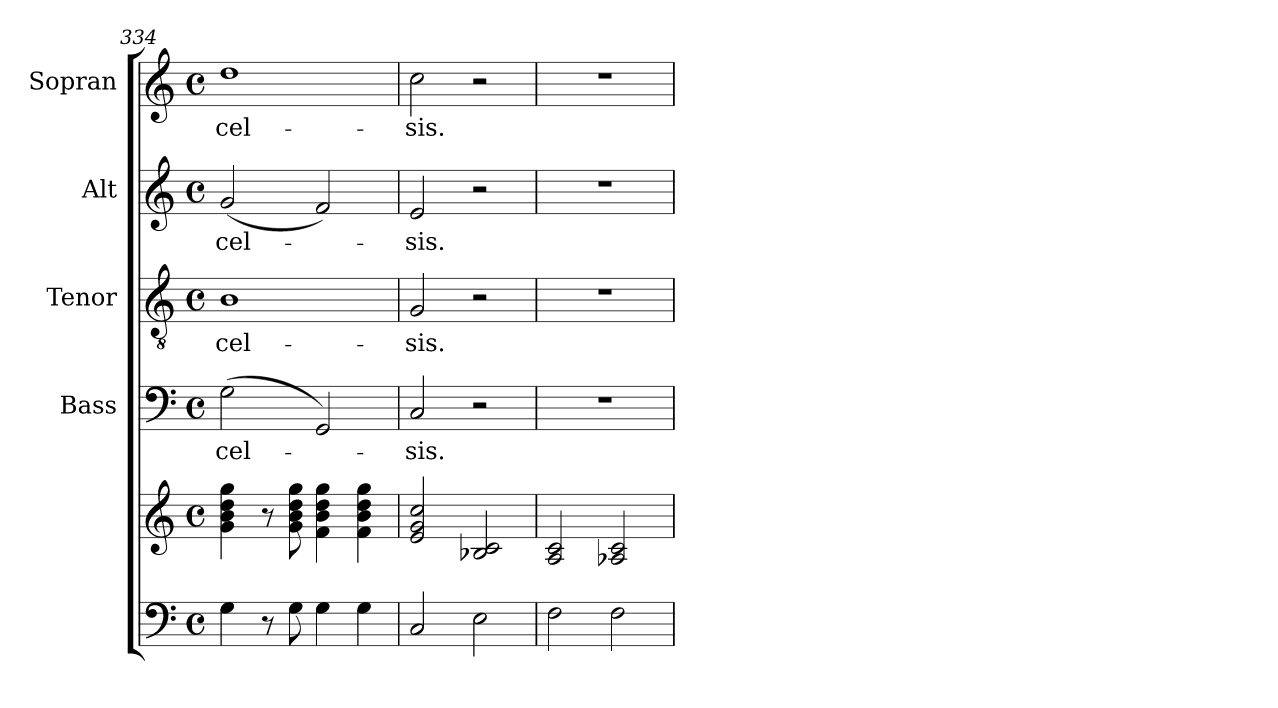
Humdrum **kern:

**kern	**kern	**kern	**text	**kern	**text	**kern	**text	**kern	**text
*part5	*part5	*part4	*part4	*part3	*part3	*part2	*part2	*part1	*part1
*staff6	*staff5	*staff4	*staff4	*staff3	*staff3	*staff2	*staff2	*staff1	*staff1
*	*	*I"Bass	*	*I"Tenor	*	*I"Alt	*	*I"Sopran	*
*	*	*I'B.	*	*I'T.	*	*I'A.	*	*I'S.	*
*clefF4	*clefG2	*clefF4	*	*clefGv2	*	*clefG2	*	*clefG2	*
*k[]	*k[]	*k[]	*	*k[]	*	*k[]	*	*k[]	*
*C:	*C:	*C:	*	*C:	*	*C:	*	*C:	*
*M4/4	*M4/4	*M4/4	*	*M4/4	*	*M4/4	*	*M4/4	*
*met(c)	*met(c)	*met(c)	*	*met(c)	*	*met(c)	*	*met(c)	*
=334	=334	=334	=334	=334	=334	=334	=334	=334	=334
!	!	!	!LO:LY:b	!	!LO:LY:b	!	!LO:LY:b	!	!LO:LY:b
4G\	4g\ 4b\ 4dd\ 4gg\	(>2G\	-cel-	1B	-cel-	(<2g/	-cel-	1dd	-cel-
8r	8r	.	.	.	.	.	.	.	.
8G\	8g\ 8b\ 8dd\ 8gg\	.	.	.	.	.	.	.	.
4G\	4f\ 4b\ 4dd\ 4gg\	2GG/)	.	.	.	2f/)	.	.	.
4G\	4f\ 4b\ 4dd\ 4gg\	.	.	.	.	.	.	.	.
=335	=335	=335	=335	=335	=335	=335	=335	=335	=335
!	!	!	!LO:LY:b	!	!LO:LY:b	!	!LO:LY:b	!	!LO:LY:b
2C/	2e/ 2g/ 2cc/	2C/	-sis.	2G/	-sis.	2e/	-sis.	2cc\	-sis.
2E\	2B-X/ 2c/	2r	.	2r	.	2r	.	2r	.
=336	=336	=336	=336	=336	=336	=336	=336	=336	=336
2F\	2A/ 2c/	1r	.	1r	.	1r	.	1r	.
2F\	2A-X/ 2c/	.	.	.	.	.	.	.	.
=	=	=	=	=	=	=	=	=	=
*-	*-	*-	*-	*-	*-	*-	*-	*-	*-
